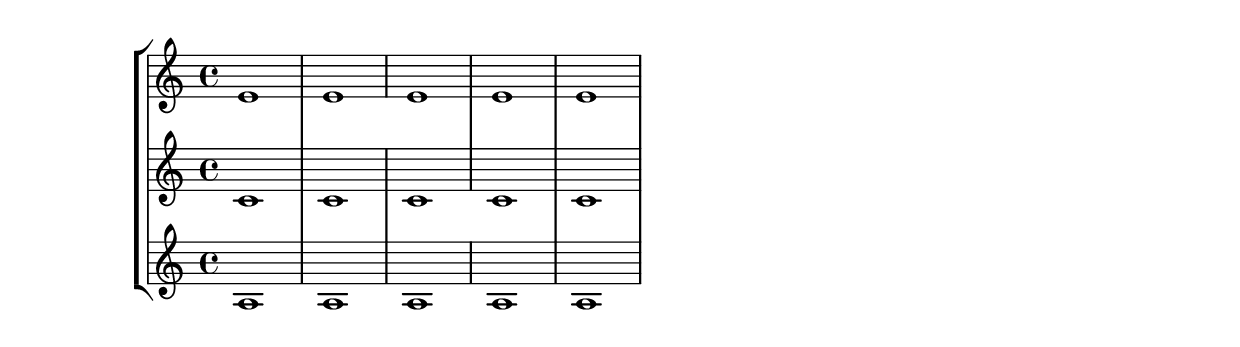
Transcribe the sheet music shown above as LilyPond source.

%% DO NOT EDIT this file manually; it is automatically
%% generated from LSR http://lsr.dsi.unimi.it
%% Make any changes in LSR itself, or in Documentation/snippets/new/ ,
%% and then run scripts/auxiliar/makelsr.py
%%
%% This file is in the public domain.
\version "2.17.11"

\header {
  lsrtags = "rhythms, tweaks-and-overrides"

  texidoc = "
By default, bar lines in StaffGroup, PianoStaff, or GrandStaff groups
are connected between the staves.  This behaviour can be overridden on
a staff-by-staff basis.

"
  doctitle = "Removing connecting bar lines on StaffGroup PianoStaff or GrandStaff"
} % begin verbatim


\relative c' {
  \new StaffGroup <<
    \new Staff {
      e1 | e
      \once \override Staff.BarLine.allow-span-bar = ##f
      e1 | e | e
    }
    \new Staff {
      c1 | c | c
      \once \override Staff.BarLine.allow-span-bar = ##f
      c1 | c
    }
    \new Staff {
      a1 | a | a | a | a
    }
  >>
}
